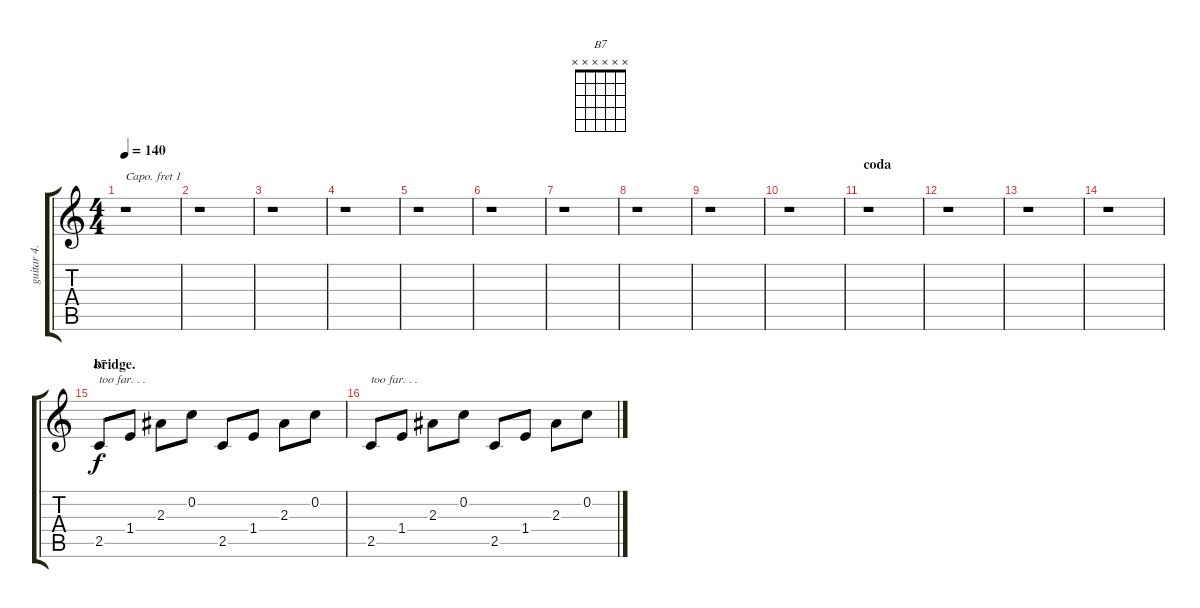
\track ("guitar 4." "guitar 4.") {instrument electricguitarclean}
\staff {score tabs}
\capo 1
\tuning (E4 B3 G3 D3 A2 E2) {hide}
\chord ("B7" x x x x x x) {firstfret 0}
\ts (4 4)
\tempo 140
\clef g2
\ks c
r.1{dy f} |
r.1 |
r.1 |
r.1 |
r.1 |
r.1 |
r.1 |
r.1 |
r.1 |
r.1 |
\section ("" "coda")
r.1 |
r.1 |
r.1 |
r.1 |
\section ("" "bridge.")
2.5.8{ch "B7" txt "too far. . ."} 1.4.8 2.3.8 0.2.8 2.5.8 1.4.8 2.3.8 0.2.8 |
2.5.8{txt "too far. . ."} 1.4.8 2.3.8 0.2.8 2.5.8 1.4.8 2.3.8 0.2.8
